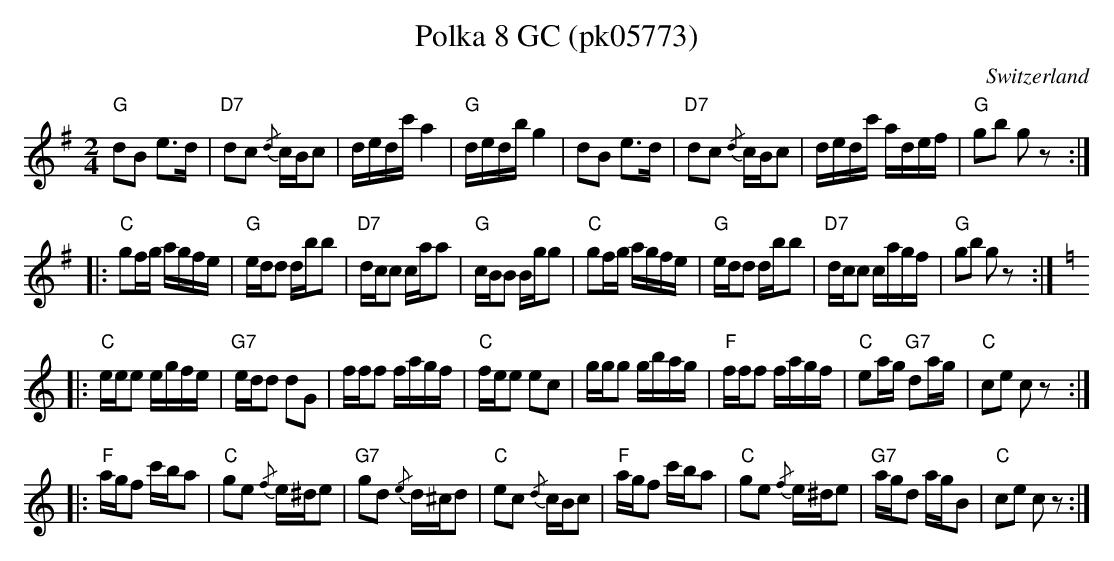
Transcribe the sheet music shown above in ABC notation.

X:1
T: Polka 8 GC (pk05773)
O:Switzerland
M:2/4
L:1/16
K:G major
"G"d2B2 e3d | "D7"d2c2 {/d}cBc2 | dedc' a4 | "G"dedb g4 | d2B2 e3d | "D7"d2c2 {/d}cBc2 | dedc' adef | "G"g2b2 g2z2 ::
"C"g2fg agfe | "G"edd2 dbb2 | "D7"dcc2 caa2 | "G"cBB2 Bgg2 | "C"g2fg agfe | "G"edd2 dbb2 | "D7"dcc2 cagf | "G"g2b2 g2z2 :: [K:C]
"C"eee2 egfe | "G7"edd2 d2G2 | fff2 fagf | "C"fee2 e2c2 | ggg2 gbag | "F"fff2 fagf | "C"e2ag "G7"d2ag | "C"c2e2 c2z2 ::
"F"agf2 c'ba2 | "C"g2e2 {/f}e^de2 | "G7"g2d2 {/e}d^cd2 | "C"e2c2 {/d}cBc2 | "F"agf2 c'ba2 | "C"g2e2 {/f}e^de2 | "G7"agd2 agB2 | "C"c2e2 c2z2 :|
